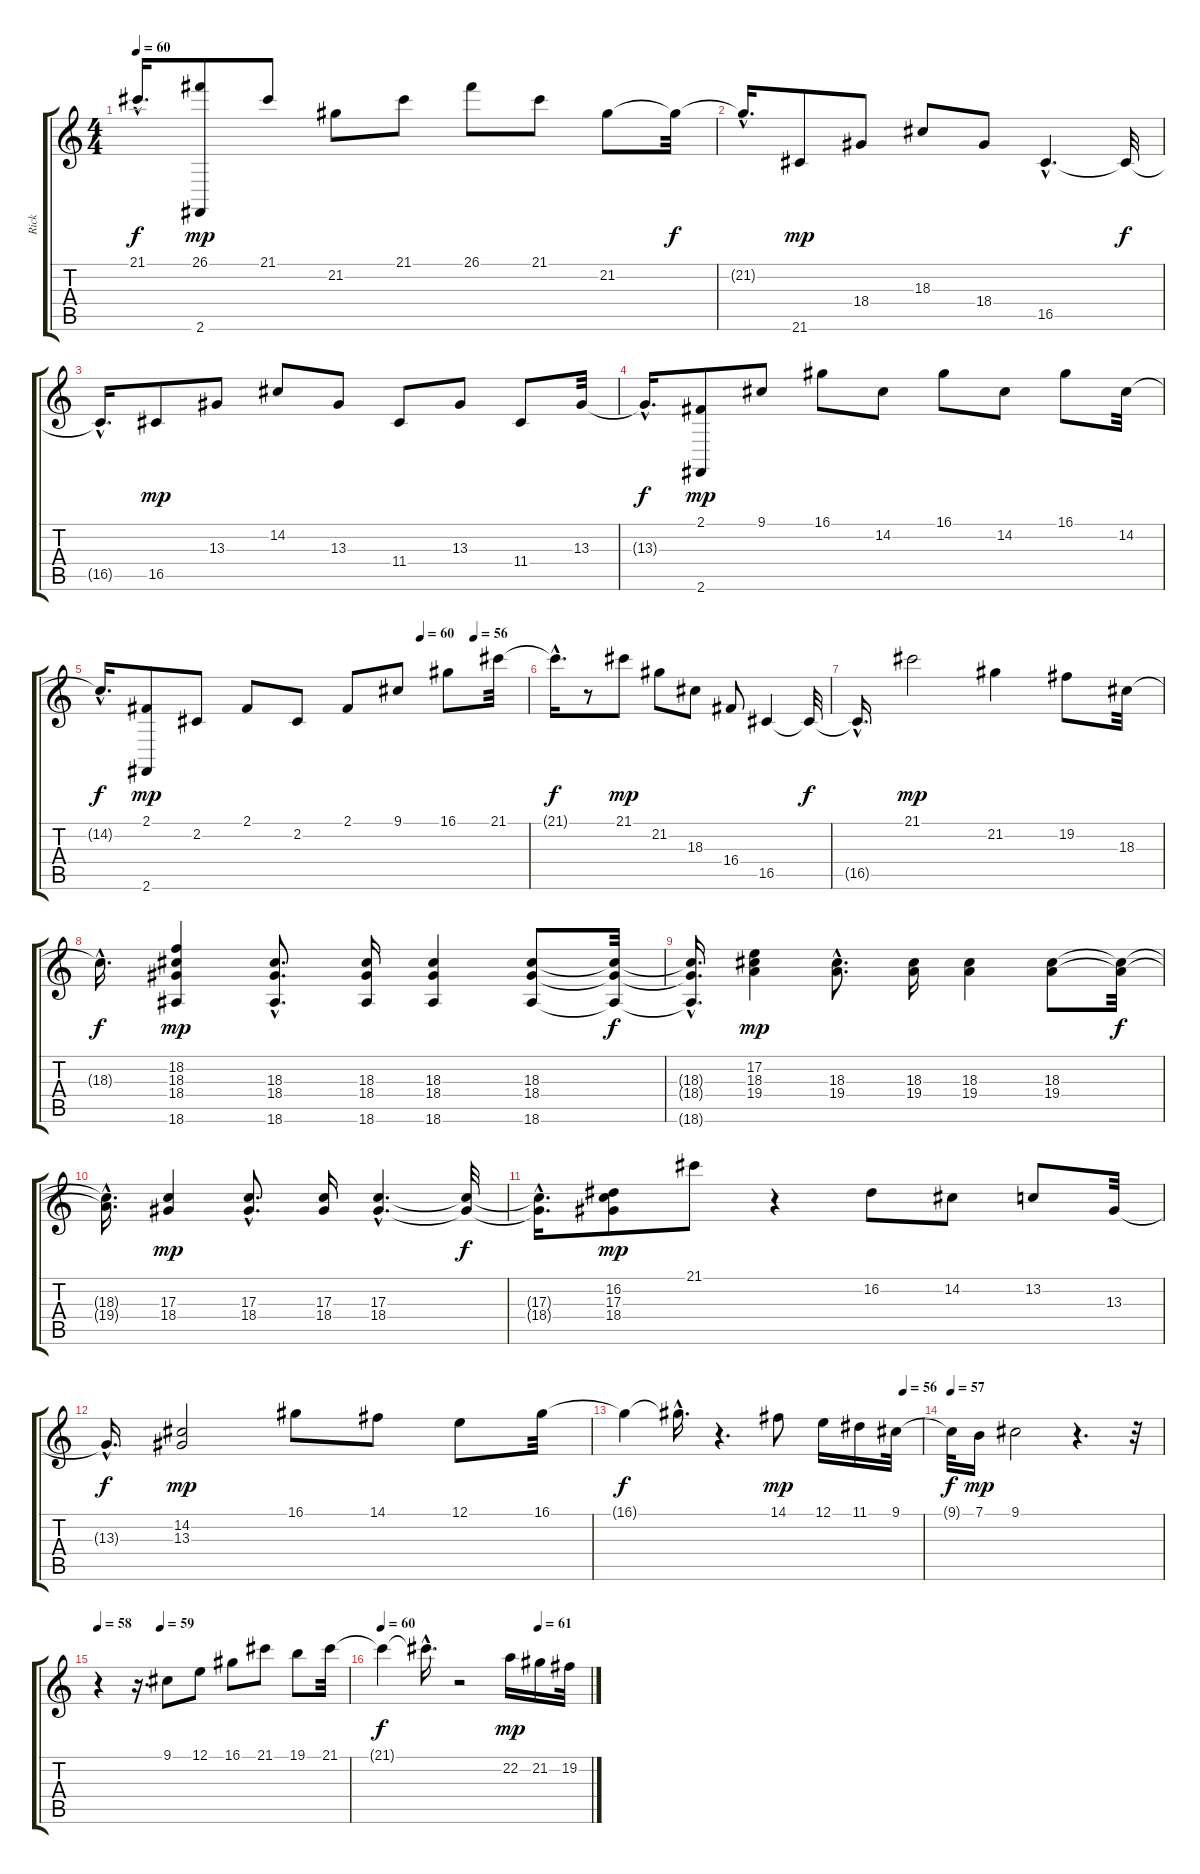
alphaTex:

\track ("Rick" "Rick") {instrument acousticgrandpiano}
\staff {score tabs}
\tuning (E4 B3 G3 D3 A2 E2) {hide}
\ts (4 4)
\tempo 60
\clef g2
\ks c
21.1{hac t}.16{d dy f} (26.1 2.6).8{dy mp} 21.1.8 21.2.8 21.1.8 26.1.8 21.1.8 21.2.8 21.2{t}.32{dy f} |
21.2{hac t}.16{d} 21.6.8{dy mp} 18.4.8 18.3.8 18.4.8 16.5{hac}.4{d} 16.5{t}.32{dy f} |
16.5{hac t}.16{d} 16.5.8{dy mp} 13.3.8 14.2.8 13.3.8 11.4.8 13.3.8 11.4.8 13.3.32 |
13.3{hac t}.16{d dy f} (2.1 2.6).8{dy mp} 9.1.8 16.1.8 14.2.8 16.1.8 14.2.8 16.1.8 14.2.32 |
\tempo (60 0.75)
\tempo (56 0.875)
14.2{hac t}.16{d dy f} (2.1 2.6).8{dy mp} 2.2.8 2.1.8 2.2.8 2.1.8 9.1.8 16.1.8 21.1.32 |
21.1{hac t}.16{d dy f} r.8 21.1.8{dy mp} 21.2.8 18.3.8 16.4.8 16.5.4 16.5{t}.32{dy f} |
16.5{hac t}.16{d} 21.1.2{dy mp} 21.2.4 19.2.8 18.3.32 |
18.3{hac t}.16{d dy f} (18.2 18.3 18.4 18.6).4{dy mp} (18.3{hac} 18.4{hac} 18.6{hac}).8{d} (18.3 18.4 18.6).16 (18.3 18.4 18.6).4 (18.3 18.4 18.6).8 (18.3{t} 18.4{t} 18.6{t}).32{dy f} |
(18.3{hac t} 18.4{hac t} 18.6{hac t}).16{d} (17.2 18.3 19.4).4{dy mp} (18.3{hac} 19.4{hac}).8{d} (18.3 19.4).16 (18.3 19.4).4 (18.3 19.4).8 (18.3{t} 19.4{t}).32{dy f} |
(18.3{hac t} 19.4{hac t}).16{d} (17.3 18.4).4{dy mp} (17.3{hac} 18.4{hac}).8{d} (17.3 18.4).16 (17.3{hac} 18.4{hac}).4{d} (17.3{t} 18.4{t}).32{dy f} |
(17.3{hac t} 18.4{hac t}).16{d} (16.2 17.3 18.4).8{dy mp} 21.1.8 r.4 16.2.8 14.2.8 13.2.8 13.3.32 |
13.3{hac t}.16{d dy f} (14.2 13.3).2{dy mp} 16.1.8 14.1.8 12.1.8 16.1.32 |
\tempo (56 0.9375)
16.1{t}.4{dy f} 16.1{hac t}.16{d} r.4{d} 14.1.8{dy mp} 12.1.16 11.1.16 9.1.32 |
\tempo 57
9.1{t}.32{dy f} 7.1.16{dy mp} 9.1.2 r.4{d} r.32 |
\tempo 58
\tempo (59 0.25)
r.4 r.16{d} 9.1.8 12.1.8 16.1.8 21.1.8 19.1.8 21.1.32 |
\tempo 60
\tempo (61 0.75)
21.1{t}.4{dy f} 21.1{hac t}.16{d} r.2 22.2.16{dy mp} 21.2.16 19.2.32
